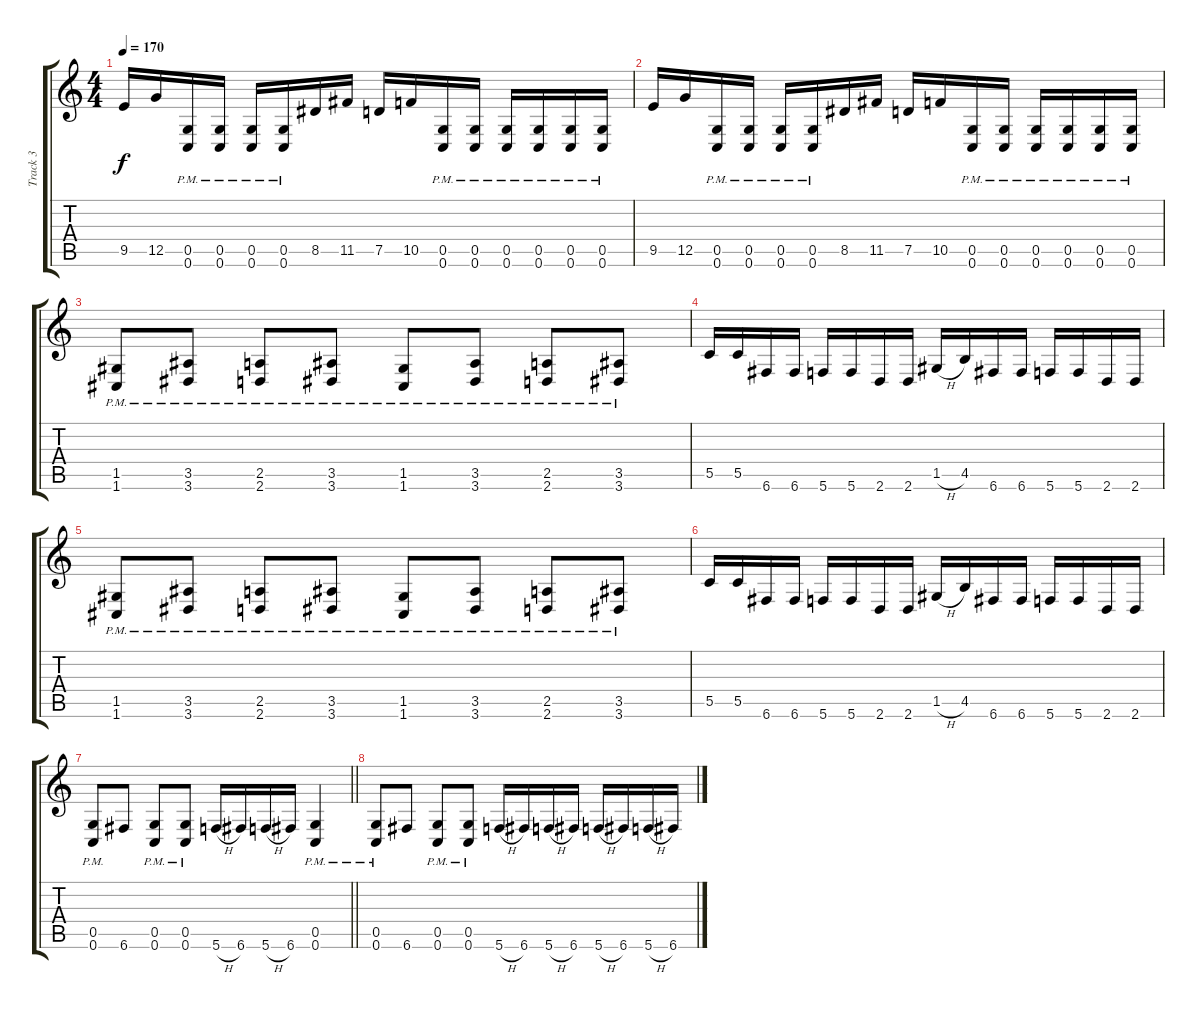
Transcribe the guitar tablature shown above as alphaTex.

\track ("Track 3" "Track 3") {instrument distortionguitar}
\staff {score tabs}
\tuning (D4 A3 F3 C3 G2 C2) {hide}
\ts (4 4)
\tempo 170
\clef g2
\ks c
9.5.16{dy f} 12.5.16 (0.5{pm} 0.6{pm}).16 (0.5{pm} 0.6{pm}).16 (0.5{pm} 0.6{pm}).16 (0.5{pm} 0.6{pm}).16 8.5.16 11.5.16 7.5.16 10.5.16 (0.5{pm} 0.6{pm}).16 (0.5{pm} 0.6{pm}).16 (0.5{pm} 0.6{pm}).16 (0.5{pm} 0.6{pm}).16 (0.5{pm} 0.6{pm}).16 (0.5{pm} 0.6{pm}).16 |
9.5.16 12.5.16 (0.5{pm} 0.6{pm}).16 (0.5{pm} 0.6{pm}).16 (0.5{pm} 0.6{pm}).16 (0.5{pm} 0.6{pm}).16 8.5.16 11.5.16 7.5.16 10.5.16 (0.5{pm} 0.6{pm}).16 (0.5{pm} 0.6{pm}).16 (0.5{pm} 0.6{pm}).16 (0.5{pm} 0.6{pm}).16 (0.5{pm} 0.6{pm}).16 (0.5{pm} 0.6{pm}).16 |
(1.5{pm} 1.6{pm}).8 (3.5{pm} 3.6{pm}).8 (2.5{pm} 2.6{pm}).8 (3.5{pm} 3.6{pm}).8 (1.5{pm} 1.6{pm}).8 (3.5{pm} 3.6{pm}).8 (2.5{pm} 2.6{pm}).8 (3.5{pm} 3.6{pm}).8 |
5.5.16 5.5.16 6.6.16 6.6.16 5.6.16 5.6.16 2.6.16 2.6.16 1.5{h}.16 4.5.16 6.6.16 6.6.16 5.6.16 5.6.16 2.6.16 2.6.16 |
(1.5{pm} 1.6{pm}).8 (3.5{pm} 3.6{pm}).8 (2.5{pm} 2.6{pm}).8 (3.5{pm} 3.6{pm}).8 (1.5{pm} 1.6{pm}).8 (3.5{pm} 3.6{pm}).8 (2.5{pm} 2.6{pm}).8 (3.5{pm} 3.6{pm}).8 |
5.5.16 5.5.16 6.6.16 6.6.16 5.6.16 5.6.16 2.6.16 2.6.16 1.5{h}.16 4.5.16 6.6.16 6.6.16 5.6.16 5.6.16 2.6.16 2.6.16 |
\barLineRight lightlight
(0.5{pm} 0.6{pm}).8 6.6.8 (0.5{pm} 0.6{pm}).8 (0.5{pm} 0.6{pm}).8 5.6{h}.16 6.6.16 5.6{h}.16 6.6.16 (0.5{pm} 0.6{pm}).4 |
(0.5{pm} 0.6{pm}).8 6.6.8 (0.5{pm} 0.6{pm}).8 (0.5{pm} 0.6{pm}).8 5.6{h}.16 6.6.16 5.6{h}.16 6.6.16 5.6{h}.16 6.6.16 5.6{h}.16 6.6.16
